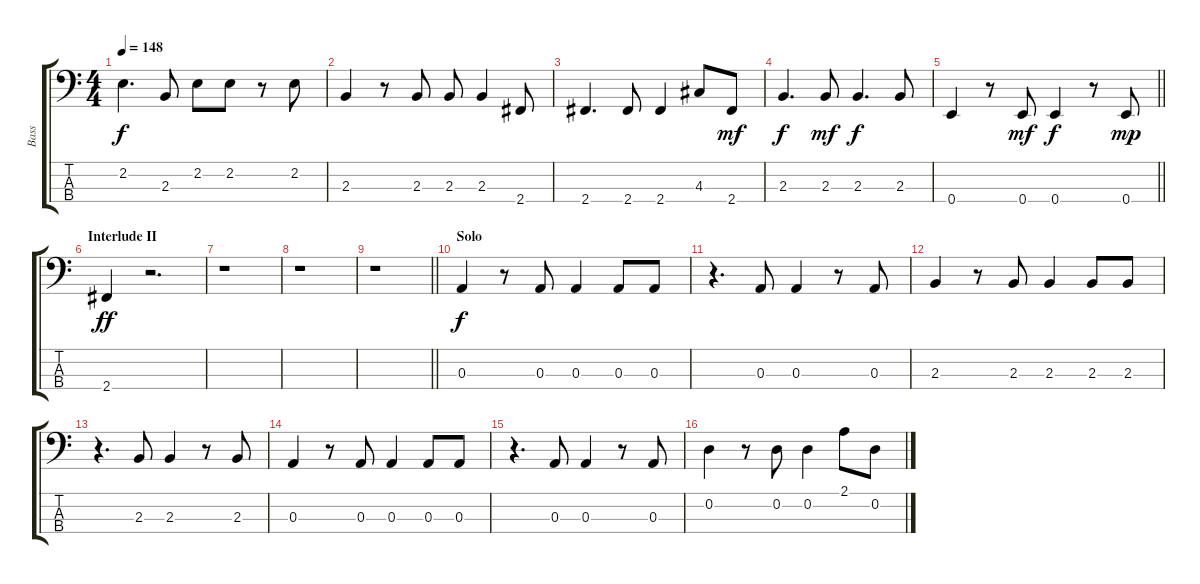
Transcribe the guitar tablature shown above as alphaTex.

\track ("Bass    " "Bass    ") {instrument electricbassfinger}
\staff {score tabs}
\tuning (G2 D2 A1 E1) {hide}
\ts (4 4)
\tempo 148
\clef f4
\ks c
2.2.4{d dy f} 2.3.8 2.2.8 2.2.8 r.8 2.2.8 |
2.3.4 r.8 2.3.8 2.3.8 2.3.4 2.4.8 |
2.4.4{d} 2.4.8 2.4.4 4.3.8 2.4.8{dy mf} |
2.3.4{d dy f} 2.3.8{dy mf} 2.3.4{d dy f} 2.3.8 |
\barLineRight lightlight
0.4.4 r.8 0.4.8{dy mf} 0.4.4{dy f} r.8 0.4.8{dy mp} |
\section ("" "Interlude II")
2.4.4{dy ff} r.2{d} |
r.1 |
r.1 |
\barLineRight lightlight
r.1 |
\section ("" "Solo")
0.3.4{dy f} r.8 0.3.8 0.3.4 0.3.8 0.3.8 |
r.4{d} 0.3.8 0.3.4 r.8 0.3.8 |
2.3.4 r.8 2.3.8 2.3.4 2.3.8 2.3.8 |
r.4{d} 2.3.8 2.3.4 r.8 2.3.8 |
0.3.4 r.8 0.3.8 0.3.4 0.3.8 0.3.8 |
r.4{d} 0.3.8 0.3.4 r.8 0.3.8 |
0.2.4 r.8 0.2.8 0.2.4 2.1.8 0.2.8
